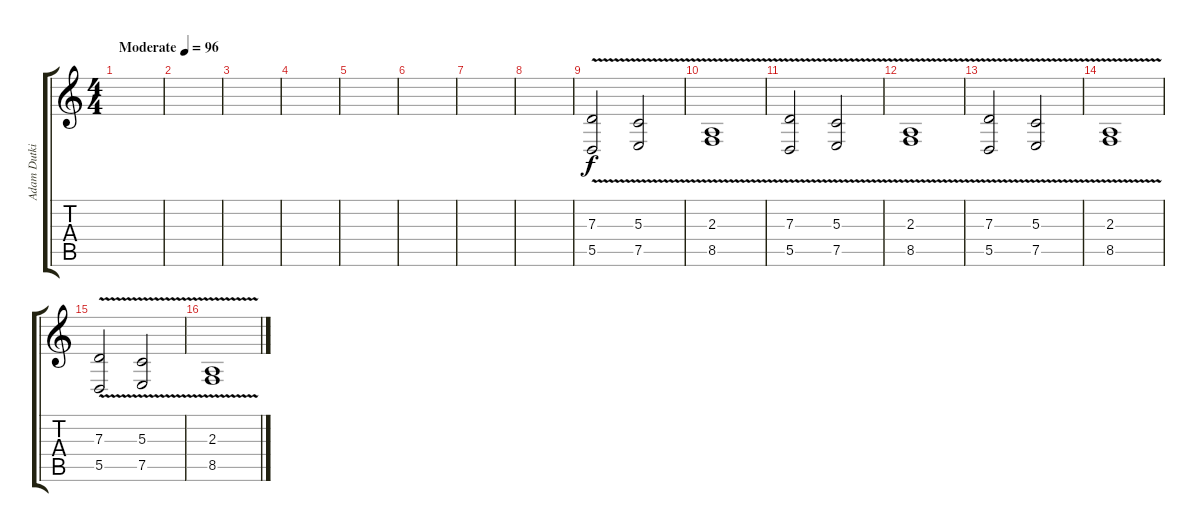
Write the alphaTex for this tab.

\track ("Adam Dutkiewicz (Back Vocal)" "Adam Dutki") {instrument englishhorn}
\staff {score tabs}
\tuning (E4 B3 G3 D3 A2 D2) {hide}
\ts (4 4)
\tempo (96 "Moderate")
\clef g2
\ks c
|
|
|
|
|
|
|
|
(7.3{v} 5.5{v}).2 (5.3{v} 7.5{v}).2 |
(2.3{v} 8.5{v}).1 |
(7.3{v} 5.5{v}).2 (5.3{v} 7.5{v}).2 |
(2.3{v} 8.5{v}).1 |
(7.3{v} 5.5{v}).2 (5.3{v} 7.5{v}).2 |
(2.3{v} 8.5{v}).1 |
(7.3{v} 5.5{v}).2 (5.3{v} 7.5{v}).2 |
(2.3{v} 8.5{v}).1
